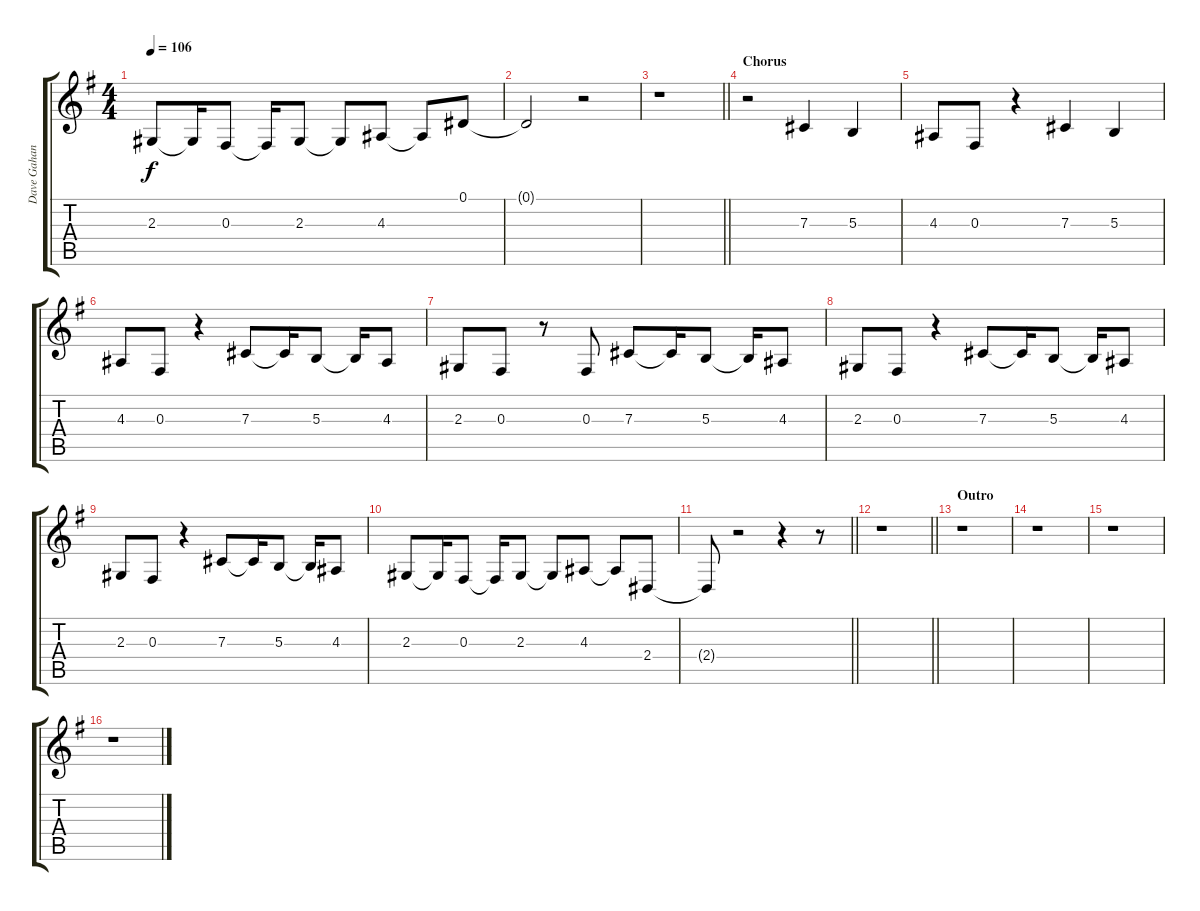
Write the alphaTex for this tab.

\track ("Dave Gahan (Voice)" "Dave Gahan") {instrument cello}
\staff {score tabs}
\tuning (Eb4 Bb3 Gb3 Db3 Ab2 Eb2) {hide}
\ts (4 4)
\tempo 106
\clef g2
\ks g
2.3.8{dy f} 2.3{t}.16 0.3.8 0.3{t}.16 2.3.8 2.3{t}.8 4.3.8 4.3{t}.8 0.1.8 |
0.1{t}.2 r.2 |
\barLineRight lightlight
r.1 |
\section ("" "Chorus")
r.2 7.3.4 5.3.4 |
4.3.8 0.3.8 r.4 7.3.4 5.3.4 |
4.3.8 0.3.8 r.4 7.3.8 7.3{t}.16 5.3.8 5.3{t}.16 4.3.8 |
2.3.8 0.3.8 r.8 0.3.8 7.3.8 7.3{t}.16 5.3.8 5.3{t}.16 4.3.8 |
2.3.8 0.3.8 r.4 7.3.8 7.3{t}.16 5.3.8 5.3{t}.16 4.3.8 |
2.3.8 0.3.8 r.4 7.3.8 7.3{t}.16 5.3.8 5.3{t}.16 4.3.8 |
2.3.8 2.3{t}.16 0.3.8 0.3{t}.16 2.3.8 2.3{t}.8 4.3.8 4.3{t}.8 2.4.8 |
\barLineRight lightlight
2.4{t}.8 r.2 r.4 r.8 |
\barLineRight lightlight
r.1 |
\section ("" "Outro")
r.1 |
r.1 |
r.1 |
r.1
